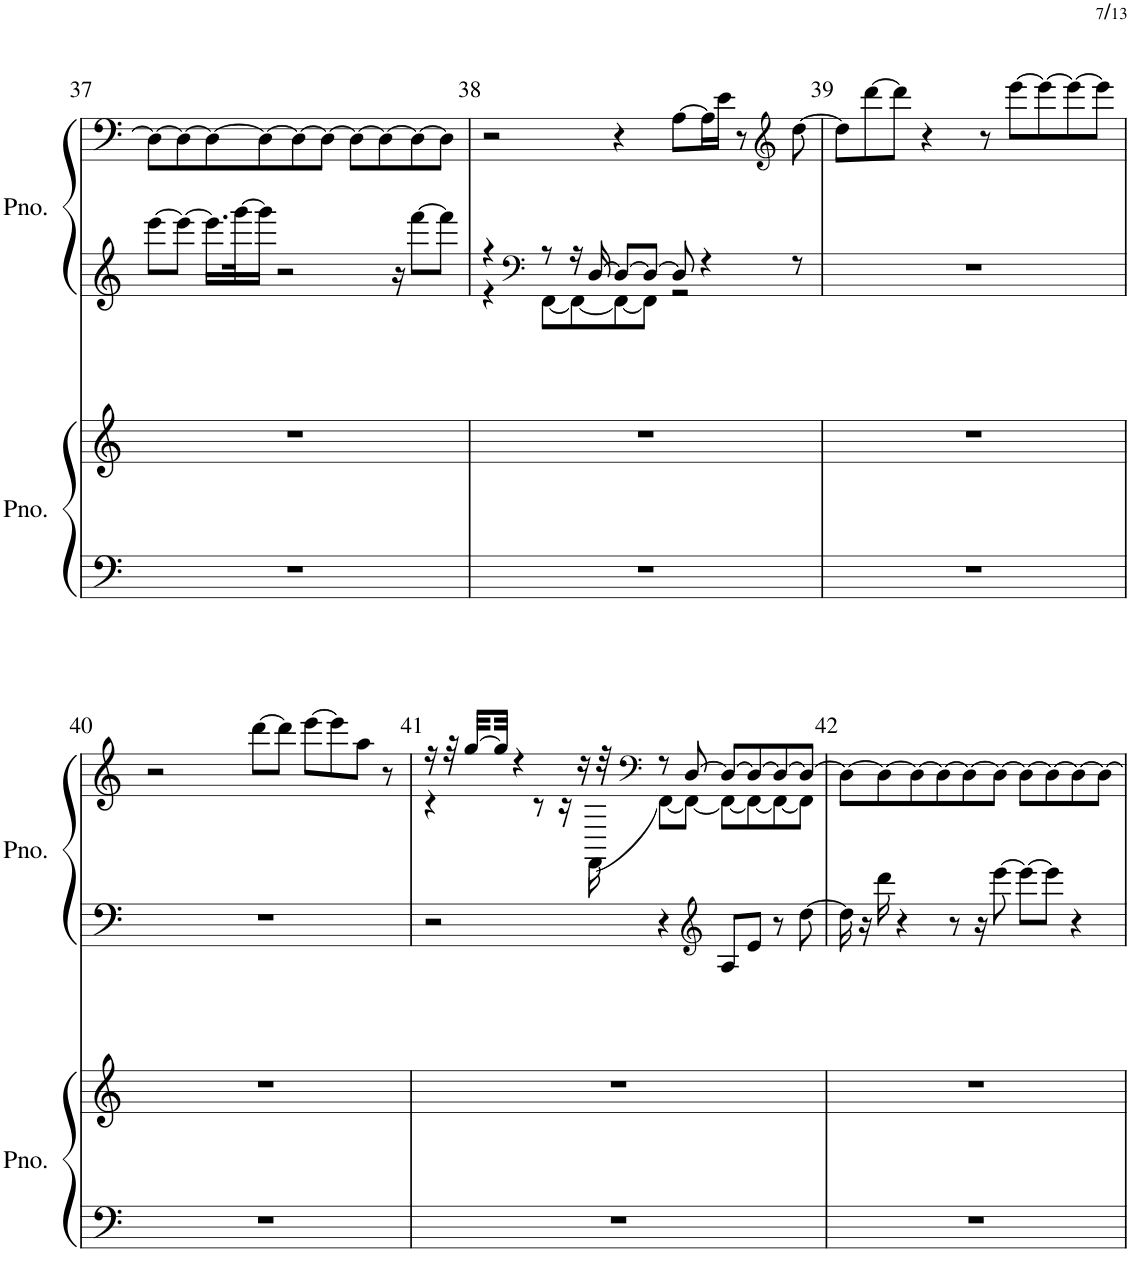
**kern	**kern	**kern	**kern
*part2	*part2	*part1	*part1
*staff4	*staff3	*staff2	*staff1
*I"ピアノ	*	*I"ピアノ	*
!!LO:PB:g=z
*clefF4	*clefG2	*clefG2	*clefF4
*k[]	*k[]	*k[]	*k[]
*M5/4	*M5/4	*M5/4	*M5/4
=37	=37	=37	=37
4%5r	4%5r	[8eee\L	8D\L_
.	.	8eee\J_	8D\_
.	.	16.eee\LL]	8D\_
.	.	[32ggg\K	.
.	.	16ggg\JJ]	8D\_
.	.	2r	.
.	.	.	8D\_
.	.	.	8D\J_
.	.	.	8D\L_
.	.	.	8D\_
.	.	16r	.
.	.	[8fff\L	8D\_
.	.	8fff\J]	8D\J]
=38	=38	=38	=38
*	*	*^	*
4%5r	4%5r	4r	4r	2r
*	*	*clefF4	*	*
.	.	8r	[8FF\L	.
.	.	16r	8FF\_	.
.	.	[16D/	.	.
.	.	8D/L_	8FF\_	4r
.	.	8D/J_	8FF\J]	.
.	.	8D/]	2r	[8A\L
.	.	4r	.	16A\L]
.	.	.	.	16e\JJ
.	.	.	.	8r
*	*	*	*	*clefG2
.	.	8r	.	[8dd\
*	*	*v	*v	*
=39	=39	=39	=39
4%5r	4%5r	4%5r	8dd\L]
.	.	.	[8ddd\
.	.	.	8ddd\J]
.	.	.	4r
.	.	.	8r
.	.	.	[8eee\L
.	.	.	8eee\_
.	.	.	8eee\_
.	.	.	8eee\J]
!!LO:LB:g=z
=40	=40	=40	=40
4%5r	4%5r	4%5r	2r
.	.	.	[8ddd\L
.	.	.	8ddd\J]
.	.	.	[8eee\L
.	.	.	8eee\]
.	.	.	8aa\J
.	.	.	8r
=41	=41	=41	=41
*	*	*	*^
4%5r	4%5r	2r	16r	4r
.	.	.	32r	.
.	.	.	[32gg/LLL	.
.	.	.	32gg/JJJ]	.
.	.	.	4r	.
.	.	.	.	8r
.	.	.	.	16r
.	.	.	16r	.
.	.	.	.	[16FF\
.	.	.	32r	.
*	*	*	*clefF4	*
.	.	4r	8r	8FF\L_
.	.	.	[8D/	8FF\J_
*	*	*clefG2	*	*
.	.	8A/L	8D/L_	8FF\L_
.	.	8e/J	8D/_	8FF\_
.	.	8r	8D/_	8FF\_
.	.	[8dd\	8D/J_	8FF\J]
*	*	*	*v	*v
=42	=42	=42	=42
4%5r	4%5r	16dd\]	8D\L_
.	.	16r	.
.	.	16ddd\	8D\_
.	.	4r	.
.	.	.	8D\_
.	.	.	8D\_
.	.	8r	.
.	.	.	8D\_
.	.	16r	.
.	.	[8eee\	8D\J_
.	.	8eee\L_	8D\L_
.	.	8eee\J]	8D\_
.	.	4r	8D\_
.	.	.	8D\J_
=	=	=	=
*-	*-	*-	*-
